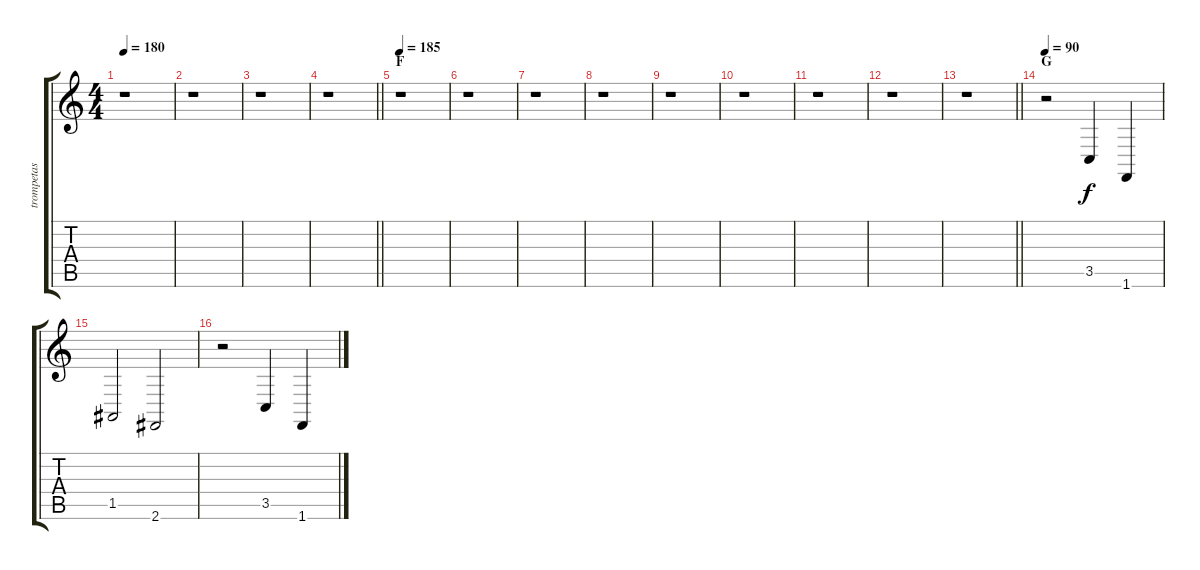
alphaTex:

\track ("trompetas 2" "trompetas ") {instrument brasssection}
\staff {score tabs}
\tuning (E4 B3 G3 D3 A2 E2) {hide}
\ts (4 4)
\tempo 180
\clef g2
\ks c
r.1{dy f} |
r.1 |
r.1 |
\barLineRight lightlight
r.1 |
\section ("" "F")
\tempo 185
r.1 |
r.1 |
r.1 |
r.1 |
r.1 |
r.1 |
r.1 |
r.1 |
\barLineRight lightlight
r.1 |
\section ("" "G")
\tempo 90
r.2{volume 13 balance 0 instrument brasssection} 3.5.4 1.6.4 |
1.5.2 2.6.2 |
r.2 3.5.4 1.6.4
